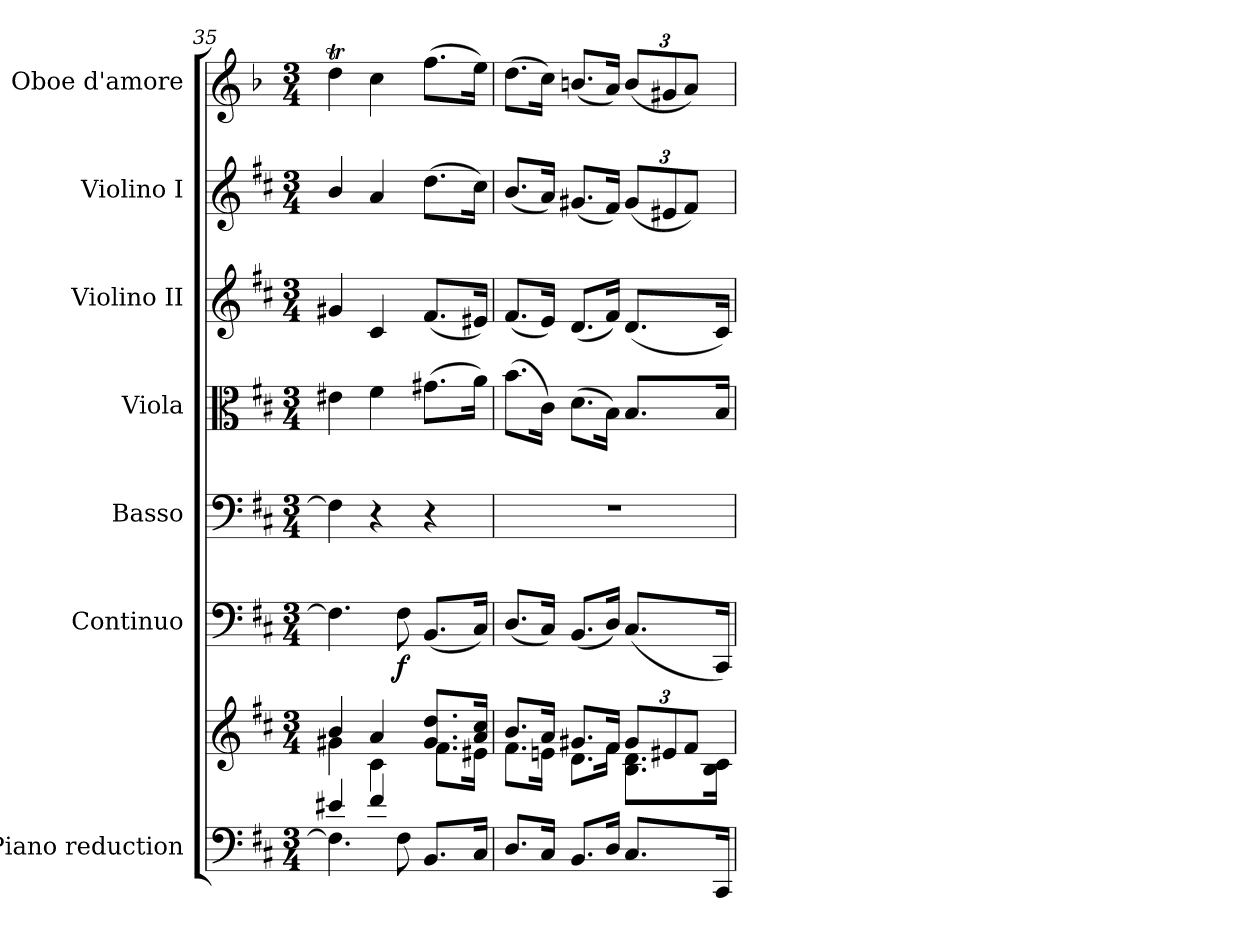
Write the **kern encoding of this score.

**kern	**kern	**kern	**dynam	**kern	**kern	**kern	**kern	**kern
*part7	*part7	*part6	*part6	*part5	*part4	*part3	*part2	*part1
*staff8	*staff7	*staff6	*staff6	*staff5	*staff4	*staff3	*staff2	*staff1
*I"Piano reduction	*	*I"Continuo	*	*I"Basso	*I"Viola	*I"Violino II	*I"Violino I	*I"Oboe d'amore
*I'Pno	*	*	*	*	*	*	*	*I'Ob
*clefF4	*clefG2	*clefF4	*	*clefF4	*clefC3	*clefG2	*clefG2	*clefG2
*	*	*	*	*	*	*	*	*ITrd2c3
*k[f#c#]	*k[f#c#]	*k[f#c#]	*	*k[f#c#]	*k[f#c#]	*k[f#c#]	*k[f#c#]	*k[f#c#]
*M3/4	*M3/4	*M3/4	*	*M3/4	*M3/4	*M3/4	*M3/4	*M3/4
=35	=35	=35	=35	=35	=35	=35	=35	=35
*^	*^	*	*	*	*	*	*	*
4e#X/	4.F#\]	4b/	4g#X\	4.F#\]	.	4F#\]	4e#X\	4g#X/	4b/	4bT\
4f#/	.	4a/	4c#\	.	.	4r	4f#\	4c#/	4a/	4a\
!	!	!	!	!	!LO:DY:b	!	!	!	!	!
.	8F#\	.	.	8F#\	f	.	.	.	.	.
8.BB/L	4ryy	8.g#/ 8.dd/L	8.f#\L	(8.BB/L	.	4r	(8.g#X\L	(8.f#/L	(8.dd\L	(8.dd\L
16C#/Jk	.	16a/ 16cc#/Jk	16e#X\Jk	16C#/Jk)	.	.	16a\Jk)	16e#X/Jk)	16cc#\Jk)	16cc#\Jk)
*v	*v	*	*	*	*	*	*	*	*	*
=36	=36	=36	=36	=36	=36	=36	=36	=36	=36
8.D/L	8.b/L	8.f#\L	(8.D/L	.	2.r	(8.b\L	(8.f#/L	(8.b/L	(8.b\L
16C#/Jk	16a/Jk	16en\Jk	16C#/Jk)	.	.	16c#\Jk)	16e/Jk)	16a/Jk)	16a\Jk)
8.BB/L	8.g#X/L	8.d\L	(8.BB/L	.	.	(8.d\L	(8.d/L	(8.g#X/L	(8.g#X/L
16D/Jk	16f#/Jk	16f#\Jk	16D/Jk)	.	.	16B\Jk)	16f#/Jk)	16f#/Jk)	16f#/Jk)
*	*Xbrackettup	*	*	*	*	*	*	*Xbrackettup	*Xbrackettup
8.C#/L	12g#/L	8.B\ 8.d\L	(8.C#/L	.	.	8.B/L	(8.d/L	(12g#/L	(12g#/L
.	12e#X/	.	.	.	.	.	.	12e#X/	12e#X/
.	12f#/J	.	.	.	.	.	.	12f#/J)	12f#/J)
16CC#/Jk	.	16B\ 16c#\Jk	16CC#/Jk)	.	.	16B/Jk	16c#/Jk)	.	.
*	*v	*v	*	*	*	*	*	*	*
=	=	=	=	=	=	=	=	=
*-	*-	*-	*-	*-	*-	*-	*-	*-
